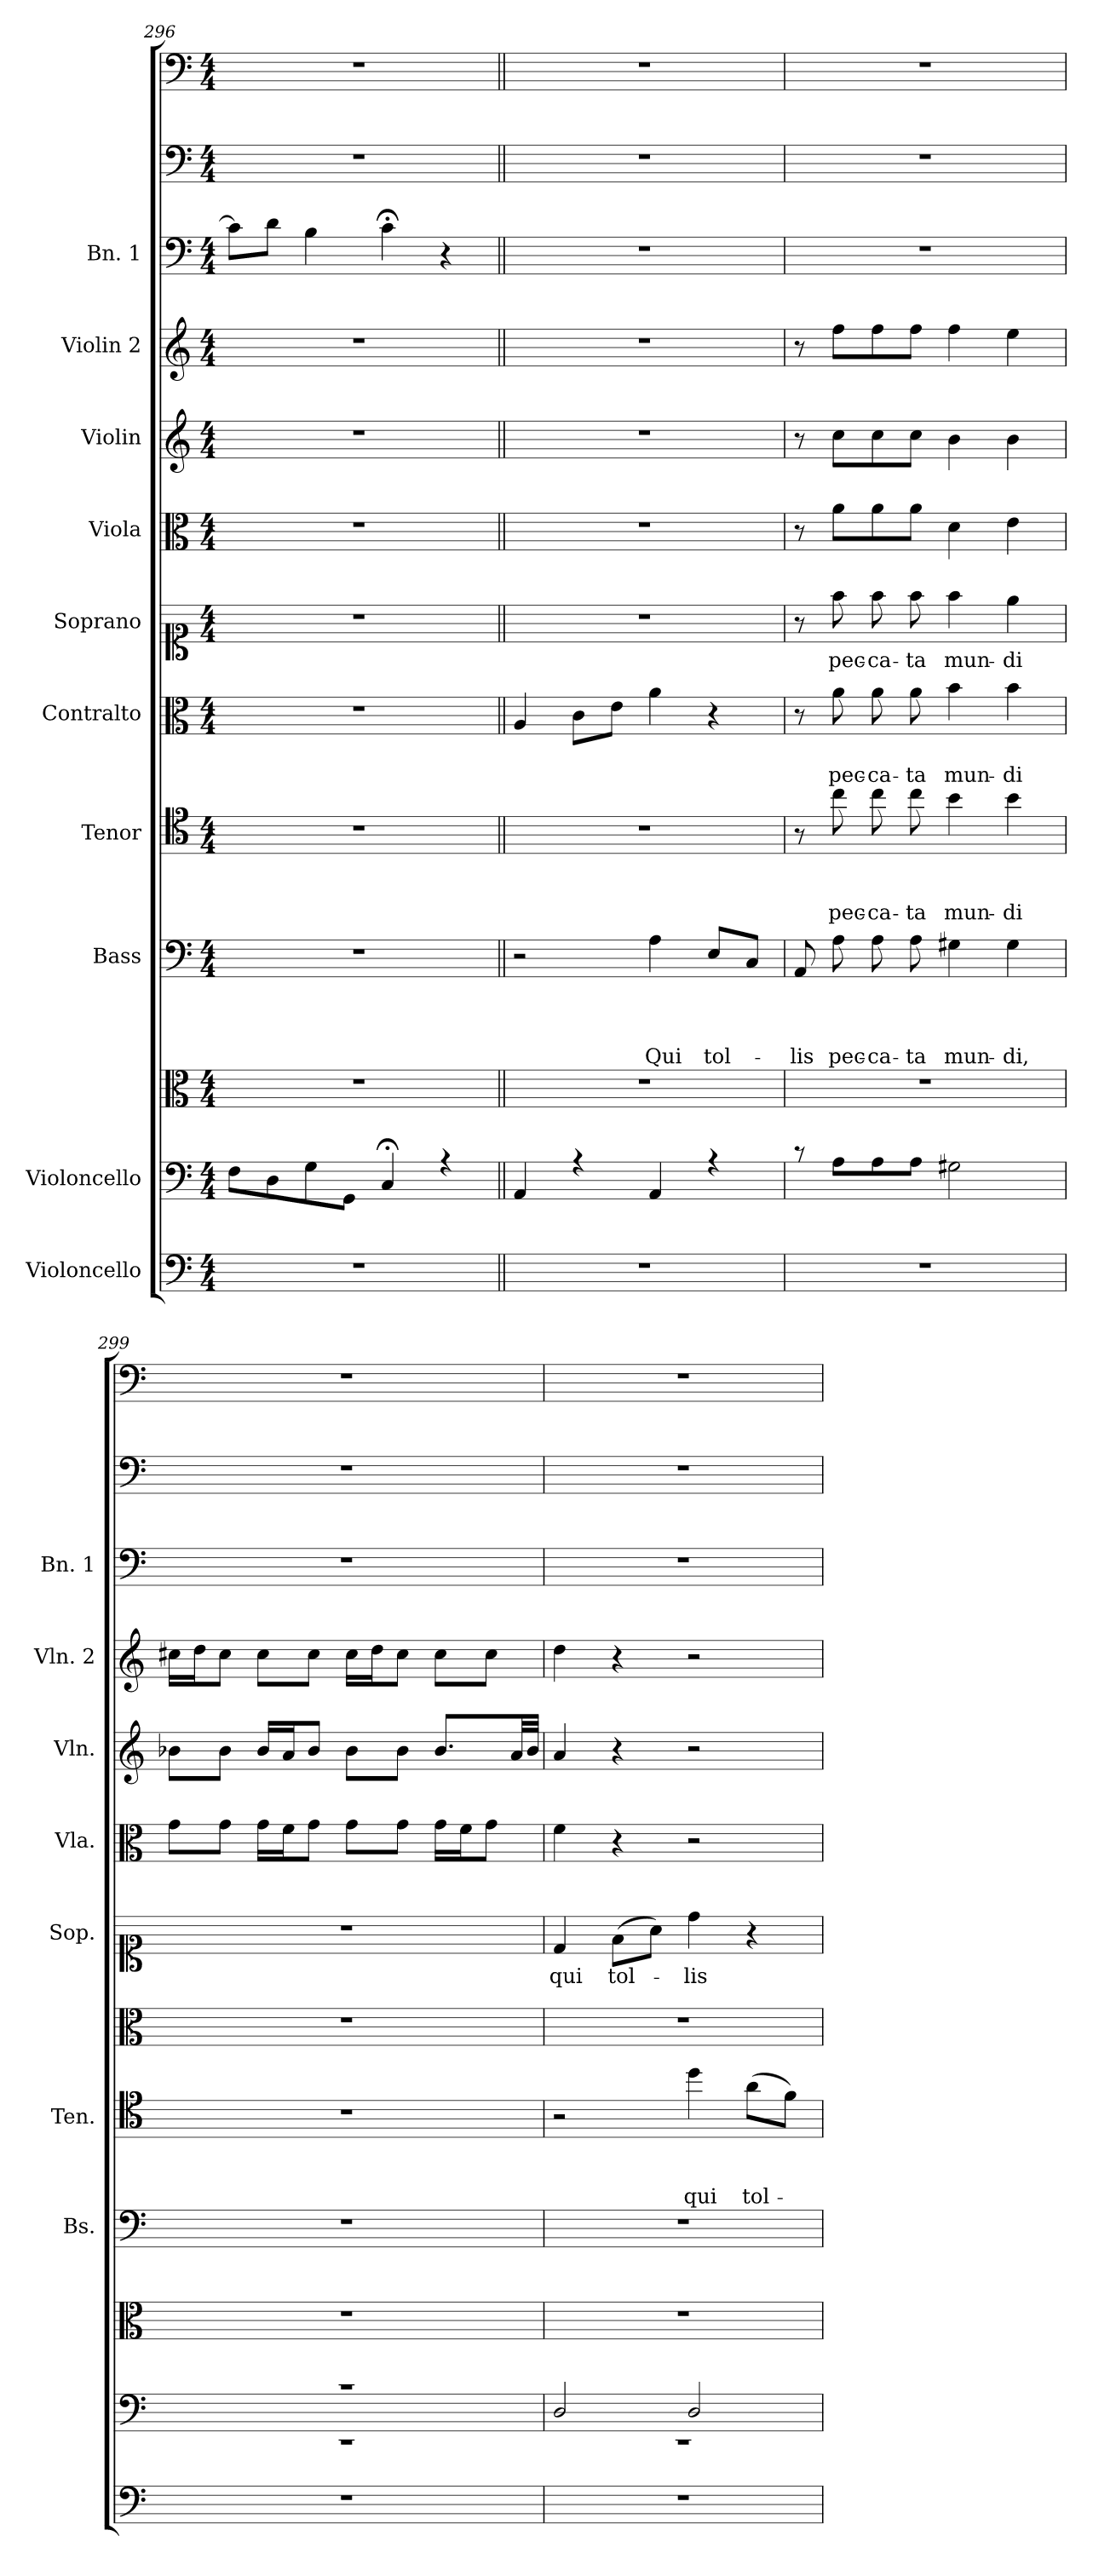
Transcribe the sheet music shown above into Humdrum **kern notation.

**kern	**kern	**kern	**kern	**text	**text	**text	**text	**kern	**text	**text	**text	**kern	**text	**text	**kern	**text	**kern	**kern	**kern	**kern	**kern	**kern
*part13	*part12	*part11	*part10	*part10	*part10	*part10	*part10	*part9	*part9	*part9	*part9	*part8	*part8	*part8	*part7	*part7	*part6	*part5	*part4	*part3	*part2	*part1
*staff13	*staff12	*staff11	*staff10	*staff10	*staff10	*staff10	*staff10	*staff9	*staff9	*staff9	*staff9	*staff8	*staff8	*staff8	*staff7	*staff7	*staff6	*staff5	*staff4	*staff3	*staff2	*staff1
*I"Violoncello	*I"Violoncello	*	*I"Bass	*	*	*	*	*I"Tenor	*	*	*	*I"Contralto	*	*	*I"Soprano	*	*I"Viola	*I"Violin	*I"Violin 2	*I"Bn. 1	*	*
*	*	*	*I'Bs.	*	*	*	*	*I'Ten.	*	*	*	*	*	*	*I'Sop.	*	*I'Vla.	*I'Vln.	*I'Vln. 2	*I'Bn. 1	*	*
!!LO:PB:g=z
*clefF4	*clefF4	*clefC3	*clefF4	*	*	*	*	*clefC4	*	*	*	*clefC3	*	*	*clefC1	*	*clefC3	*clefG2	*clefG2	*clefF4	*clefF4	*clefF4
*	*	*	*	*	*	*	*	*ITrd7c12	*	*	*	*	*	*	*	*	*	*	*	*	*	*
*k[]	*k[]	*k[]	*k[]	*	*	*	*	*k[]	*	*	*	*k[]	*	*	*k[]	*	*k[]	*k[]	*k[]	*k[]	*k[]	*k[]
*C:	*C:	*C:	*C:	*	*	*	*	*C:	*	*	*	*C:	*	*	*C:	*	*C:	*C:	*C:	*C:	*C:	*C:
*M4/4	*M4/4	*M4/4	*M4/4	*	*	*	*	*M4/4	*	*	*	*M4/4	*	*	*M4/4	*	*M4/4	*M4/4	*M4/4	*M4/4	*M4/4	*M4/4
=296	=296	=296	=296	=296	=296	=296	=296	=296	=296	=296	=296	=296	=296	=296	=296	=296	=296	=296	=296	=296	=296	=296
*	*^	*	*	*	*	*	*	*	*	*	*	*	*	*	*	*	*	*	*	*	*	*
1r	8F\L	1ryy	1r	1r	.	.	.	.	1r	.	.	.	1r	.	.	1r	.	1r	1r	1r	8c\L]	1r	1r
.	8D\	.	.	.	.	.	.	.	.	.	.	.	.	.	.	.	.	.	.	.	8d\J	.	.
.	8G\	.	.	.	.	.	.	.	.	.	.	.	.	.	.	.	.	.	.	.	4B\	.	.
.	8GG\J	.	.	.	.	.	.	.	.	.	.	.	.	.	.	.	.	.	.	.	.	.	.
.	4C;</	.	.	.	.	.	.	.	.	.	.	.	.	.	.	.	.	.	.	.	4c;<\	.	.
.	4r	.	.	.	.	.	.	.	.	.	.	.	.	.	.	.	.	.	.	.	4r	.	.
=297||	=297||	=297||	=297||	=297||	=297||	=297||	=297||	=297||	=297||	=297||	=297||	=297||	=297||	=297||	=297||	=297||	=297||	=297||	=297||	=297||	=297||	=297||	=297||
1r	4AA/	1ryy	1r	2r	.	.	.	.	1r	.	.	.	4A/	.	.	1r	.	1r	1r	1r	1r	1r	1r
.	4r	.	.	.	.	.	.	.	.	.	.	.	8c\L	.	.	.	.	.	.	.	.	.	.
.	.	.	.	.	.	.	.	.	.	.	.	.	8e\J	.	.	.	.	.	.	.	.	.	.
!	!	!	!	!	!	!	!	!LO:LY:b	!	!	!	!	!	!	!	!	!	!	!	!	!	!	!
.	4AA/	.	.	4A\	.	.	.	Qui	.	.	.	.	4a\	.	.	.	.	.	.	.	.	.	.
!	!	!	!	!	!	!	!	!LO:LY:b	!	!	!	!	!	!	!	!	!	!	!	!	!	!	!
.	4r	.	.	8E/L	.	.	.	tol-	.	.	.	.	4r	.	.	.	.	.	.	.	.	.	.
.	.	.	.	8C/J	.	.	.	.	.	.	.	.	.	.	.	.	.	.	.	.	.	.	.
=298	=298	=298	=298	=298	=298	=298	=298	=298	=298	=298	=298	=298	=298	=298	=298	=298	=298	=298	=298	=298	=298	=298	=298
!	!	!	!	!	!	!	!	!LO:LY:b	!	!	!	!	!	!	!	!	!	!	!	!	!	!	!
1r	8r	1ryy	1r	8AA/	.	.	.	-lis	8r	.	.	.	8r	.	.	8r	.	8r	8r	8r	1r	1r	1r
!	!	!	!	!	!	!	!	!LO:LY:b	!	!	!	!LO:LY:b	!	!	!LO:LY:b	!	!LO:LY:b	!	!	!	!	!	!
.	8A\L	.	.	8A\	.	.	.	pec-	8c\	.	.	pec-	8a\	.	pec-	8ff\	pec-	8a\L	8cc\L	8ff\L	.	.	.
!	!	!	!	!	!	!	!	!LO:LY:b	!	!	!	!LO:LY:b	!	!	!LO:LY:b	!	!LO:LY:b	!	!	!	!	!	!
.	8A\	.	.	8A\	.	.	.	-ca-	8c\	.	.	-ca-	8a\	.	-ca-	8ff\	-ca-	8a\	8cc\	8ff\	.	.	.
!	!	!	!	!	!	!	!	!LO:LY:b	!	!	!	!LO:LY:b	!	!	!LO:LY:b	!	!LO:LY:b	!	!	!	!	!	!
.	8A\J	.	.	8A\	.	.	.	-ta	8c\	.	.	-ta	8a\	.	-ta	8ff\	-ta	8a\J	8cc\J	8ff\J	.	.	.
!	!	!	!	!	!	!	!	!LO:LY:b	!	!	!	!LO:LY:b	!	!	!LO:LY:b	!	!LO:LY:b	!	!	!	!	!	!
.	2G#X\	.	.	4G#X\	.	.	.	mun-	4B\	.	.	mun-	4b\	.	mun-	4ff\	mun-	4d\	4b\	4ff\	.	.	.
!	!	!	!	!	!	!	!	!LO:LY:b	!	!	!	!LO:LY:b	!	!	!LO:LY:b	!	!LO:LY:b	!	!	!	!	!	!
.	.	.	.	4G#\	.	.	.	-di,	4B\	.	.	-di	4b\	.	-di	4ee\	-di	4e\	4b\	4ee\	.	.	.
=299	=299	=299	=299	=299	=299	=299	=299	=299	=299	=299	=299	=299	=299	=299	=299	=299	=299	=299	=299	=299	=299	=299	=299
1r	1rc	1rEE	1r	1r	.	.	.	.	1r	.	.	.	1r	.	.	1r	.	8g\L	8b-X\L	16cc#X\LL	1r	1r	1r
.	.	.	.	.	.	.	.	.	.	.	.	.	.	.	.	.	.	.	.	16dd\J	.	.	.
.	.	.	.	.	.	.	.	.	.	.	.	.	.	.	.	.	.	8g\J	8b-\J	8cc#\J	.	.	.
.	.	.	.	.	.	.	.	.	.	.	.	.	.	.	.	.	.	16g\LL	16b-/LL	8cc#\L	.	.	.
.	.	.	.	.	.	.	.	.	.	.	.	.	.	.	.	.	.	16f\J	16a/J	.	.	.	.
.	.	.	.	.	.	.	.	.	.	.	.	.	.	.	.	.	.	8g\J	8b-/J	8cc#\J	.	.	.
.	.	.	.	.	.	.	.	.	.	.	.	.	.	.	.	.	.	8g\L	8b-\L	16cc#\LL	.	.	.
.	.	.	.	.	.	.	.	.	.	.	.	.	.	.	.	.	.	.	.	16dd\J	.	.	.
.	.	.	.	.	.	.	.	.	.	.	.	.	.	.	.	.	.	8g\J	8b-\J	8cc#\J	.	.	.
.	.	.	.	.	.	.	.	.	.	.	.	.	.	.	.	.	.	16g\LL	8.b-/L	8cc#\L	.	.	.
.	.	.	.	.	.	.	.	.	.	.	.	.	.	.	.	.	.	16f\J	.	.	.	.	.
.	.	.	.	.	.	.	.	.	.	.	.	.	.	.	.	.	.	8g\J	.	8cc#\J	.	.	.
.	.	.	.	.	.	.	.	.	.	.	.	.	.	.	.	.	.	.	32a/LL	.	.	.	.
.	.	.	.	.	.	.	.	.	.	.	.	.	.	.	.	.	.	.	32b-/JJJ	.	.	.	.
!!LO:PB:g=z
=300	=300	=300	=300	=300	=300	=300	=300	=300	=300	=300	=300	=300	=300	=300	=300	=300	=300	=300	=300	=300	=300	=300	=300
!	!	!	!	!	!	!	!	!	!	!	!	!	!	!	!	!	!LO:LY:b	!	!	!	!	!	!
1r	2D/	1rEE	1r	1r	.	.	.	.	2r	.	.	.	1r	.	.	4d/	qui	4f\	4a/	4dd\	1r	1r	1r
!	!	!	!	!	!	!	!	!	!	!	!	!	!	!	!	!	!LO:LY:b	!	!	!	!	!	!
.	.	.	.	.	.	.	.	.	.	.	.	.	.	.	.	(>8f\L	tol-	4r	4r	4r	.	.	.
.	.	.	.	.	.	.	.	.	.	.	.	.	.	.	.	8a\J)	.	.	.	.	.	.	.
!	!	!	!	!	!	!	!	!	!	!	!	!LO:LY:b	!	!	!	!	!LO:LY:b	!	!	!	!	!	!
.	2D/	.	.	.	.	.	.	.	4d\	.	.	qui	.	.	.	4dd\	-lis	2r	2r	2r	.	.	.
!	!	!	!	!	!	!	!	!	!	!	!	!LO:LY:b	!	!	!	!	!	!	!	!	!	!	!
.	.	.	.	.	.	.	.	.	(<8A\L	.	.	tol-	.	.	.	4r	.	.	.	.	.	.	.
.	.	.	.	.	.	.	.	.	8F\J)	.	.	.	.	.	.	.	.	.	.	.	.	.	.
*	*v	*v	*	*	*	*	*	*	*	*	*	*	*	*	*	*	*	*	*	*	*	*	*
=	=	=	=	=	=	=	=	=	=	=	=	=	=	=	=	=	=	=	=	=	=	=
*-	*-	*-	*-	*-	*-	*-	*-	*-	*-	*-	*-	*-	*-	*-	*-	*-	*-	*-	*-	*-	*-	*-
